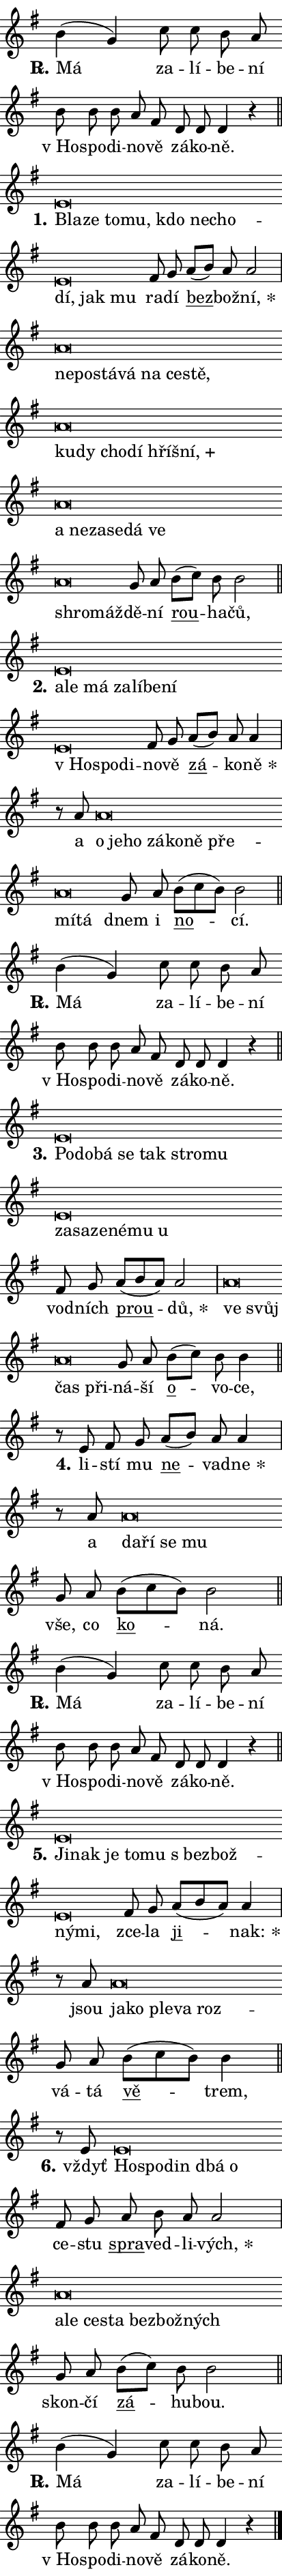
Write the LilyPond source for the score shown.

\version "2.22.1"
\header { tagline = "" }
\paper {
  indent = 0\cm
  top-margin = 0\cm
  right-margin = 0\cm
  bottom-margin = 0\cm
  left-margin = 0\cm
  paper-width = 7\cm
  page-breaking = #ly:one-page-breaking
  system-system-spacing.basic-distance = #11
  score-system-spacing.basic-distance = #11
  ragged-last = ##f
}


%% Author: Thomas Morley
%% https://lists.gnu.org/archive/html/lilypond-user/2020-05/msg00002.html
#(define (line-position grob)
"Returns position of @var[grob} in current system:
   @code{'start}, if at first time-step
   @code{'end}, if at last time-step
   @code{'middle} otherwise
"
  (let* ((col (ly:item-get-column grob))
         (ln (ly:grob-object col 'left-neighbor))
         (rn (ly:grob-object col 'right-neighbor))
         (col-to-check-left (if (ly:grob? ln) ln col))
         (col-to-check-right (if (ly:grob? rn) rn col))
         (break-dir-left
           (and
             (ly:grob-property col-to-check-left 'non-musical #f)
             (ly:item-break-dir col-to-check-left)))
         (break-dir-right
           (and
             (ly:grob-property col-to-check-right 'non-musical #f)
             (ly:item-break-dir col-to-check-right))))
        (cond ((eqv? 1 break-dir-left) 'start)
              ((eqv? -1 break-dir-right) 'end)
              (else 'middle))))

#(define (tranparent-at-line-position vctor)
  (lambda (grob)
  "Relying on @code{line-position} select the relevant enry from @var{vctor}.
Used to determine transparency,"
    (case (line-position grob)
      ((end) (not (vector-ref vctor 0)))
      ((middle) (not (vector-ref vctor 1)))
      ((start) (not (vector-ref vctor 2))))))

noteHeadBreakVisibility =
#(define-music-function (break-visibility)(vector?)
"Makes @code{NoteHead}s transparent relying on @var{break-visibility}"
#{
  \override NoteHead.transparent =
    #(tranparent-at-line-position break-visibility)
#})

#(define delete-ledgers-for-transparent-note-heads
  (lambda (grob)
    "Reads whether a @code{NoteHead} is transparent.
If so this @code{NoteHead} is removed from @code{'note-heads} from
@var{grob}, which is supposed to be @code{LedgerLineSpanner}.
As a result ledgers are not printed for this @code{NoteHead}"
    (let* ((nhds-array (ly:grob-object grob 'note-heads))
           (nhds-list
             (if (ly:grob-array? nhds-array)
                 (ly:grob-array->list nhds-array)
                 '()))
           ;; Relies on the transparent-property being done before
           ;; Staff.LedgerLineSpanner.after-line-breaking is executed.
           ;; This is fragile ...
           (to-keep
             (remove
               (lambda (nhd)
                 (ly:grob-property nhd 'transparent #f))
               nhds-list)))
      ;; TODO find a better method to iterate over grob-arrays, similiar
      ;; to filter/remove etc for lists
      ;; For now rebuilt from scratch
      (set! (ly:grob-object grob 'note-heads)  '())
      (for-each
        (lambda (nhd)
          (ly:pointer-group-interface::add-grob grob 'note-heads nhd))
        to-keep))))

hideNotes = {
  \noteHeadBreakVisibility #begin-of-line-visible
}
unHideNotes = {
  \noteHeadBreakVisibility #all-visible
}

% work-around for resetting accidentals
% https://lilypond.org/doc/v2.23/Documentation/notation/displaying-rhythms#unmetered-music
cadenzaMeasure = {
  \cadenzaOff
  \partial 1024 s1024
  \cadenzaOn
}

#(define-markup-command (accent layout props text) (markup?)
  "Underline accented syllable"
  (interpret-markup layout props
    #{\markup \override #'(offset . 4.3) \underline { #text }#}))

responsum = \markup \concat {
  "R" \hspace #-1.05 \path #0.1 #'((moveto 0 0.07) (lineto 0.9 0.8)) \hspace #0.05 "."
}

\layout {
    \context {
        \Staff
        \remove "Time_signature_engraver"
        \override LedgerLineSpanner.after-line-breaking = #delete-ledgers-for-transparent-note-heads
    }
    \context {
        \Voice {
            \override NoteHead.output-attributes = #'((class . "notehead"))
            \override Hairpin.height = #0.55
        }
    }
    \context {
        \Lyrics {
            \override StanzaNumber.output-attributes = #'((class . "stanzanumber"))
            \override LyricSpace.minimum-distance = #0.9
            \override LyricText.font-name = #"TeX Gyre Schola"
            \override LyricText.font-size = 1
            \override StanzaNumber.font-name = #"TeX Gyre Schola Bold"
            \override StanzaNumber.font-size = 1
        }
    }
}

% magnetic-lyrics.ily
%
%   written by
%     Jean Abou Samra <jean@abou-samra.fr>
%     Werner Lemberg <wl@gnu.org>
%
%   adapted by
%     Jiri Hon <jiri.hon@gmail.com>
%
% Version 2022-Apr-15

% https://www.mail-archive.com/lilypond-user@gnu.org/msg149350.html

#(define (Left_hyphen_pointer_engraver context)
   "Collect syllable-hyphen-syllable occurrences in lyrics and store
them in properties.  This engraver only looks to the left.  For
example, if the lyrics input is @code{foo -- bar}, it does the
following.

@itemize @bullet
@item
Set the @code{text} property of the @code{LyricHyphen} grob between
@q{foo} and @q{bar} to @code{foo}.

@item
Set the @code{left-hyphen} property of the @code{LyricText} grob with
text @q{foo} to the @code{LyricHyphen} grob between @q{foo} and
@q{bar}.
@end itemize

Use this auxiliary engraver in combination with the
@code{lyric-@/text::@/apply-@/magnetic-@/offset!} hook."
   (let ((hyphen #f)
         (text #f))
     (make-engraver
      (acknowledgers
       ((lyric-syllable-interface engraver grob source-engraver)
        (set! text grob)))
      (end-acknowledgers
       ((lyric-hyphen-interface engraver grob source-engraver)
        ;(when (not (grob::has-interface grob 'lyric-space-interface))
          (set! hyphen grob)));)
      ((stop-translation-timestep engraver)
       (when (and text hyphen)
         (ly:grob-set-object! text 'left-hyphen hyphen))
       (set! text #f)
       (set! hyphen #f)))))

#(define (lyric-text::apply-magnetic-offset! grob)
   "If the space between two syllables is less than the value in
property @code{LyricText@/.details@/.squash-threshold}, move the right
syllable to the left so that it gets concatenated with the left
syllable.

Use this function as a hook for
@code{LyricText@/.after-@/line-@/breaking} if the
@code{Left_@/hyphen_@/pointer_@/engraver} is active."
   (let ((hyphen (ly:grob-object grob 'left-hyphen #f)))
     (when hyphen
       (let ((left-text (ly:spanner-bound hyphen LEFT)))
         (when (grob::has-interface left-text 'lyric-syllable-interface)
           (let* ((common (ly:grob-common-refpoint grob left-text X))
                  (this-x-ext (ly:grob-extent grob common X))
                  (left-x-ext
                   (begin
                     ;; Trigger magnetism for left-text.
                     (ly:grob-property left-text 'after-line-breaking)
                     (ly:grob-extent left-text common X)))
                  ;; `delta` is the gap width between two syllables.
                  (delta (- (interval-start this-x-ext)
                            (interval-end left-x-ext)))
                  (details (ly:grob-property grob 'details))
                  (threshold (assoc-get 'squash-threshold details 0.2)))
             (when (< delta threshold)
               (let* (;; We have to manipulate the input text so that
                      ;; ligatures crossing syllable boundaries are not
                      ;; disabled.  For languages based on the Latin
                      ;; script this is essentially a beautification.
                      ;; However, for non-Western scripts it can be a
                      ;; necessity.
                      (lt (ly:grob-property left-text 'text))
                      (rt (ly:grob-property grob 'text))
                      (is-space (grob::has-interface hyphen 'lyric-space-interface))
                      (space (if is-space " " ""))
                      (space-markup (grob-interpret-markup grob " "))
                      (space-size (interval-length (ly:stencil-extent space-markup X)))
                      (extra-delta (if is-space space-size 0))
                      ;; Append new syllable.
                      (ltrt-space (if (and (string? lt) (string? rt))
                                (string-append lt space rt)
                                (make-concat-markup (list lt space rt))))
                      ;; Right-align `ltrt` to the right side.
                      (ltrt-space-markup (grob-interpret-markup
                               grob
                               (make-translate-markup
                                (cons (interval-length this-x-ext) 0)
                                (make-right-align-markup ltrt-space)))))
                 (begin
                   ;; Don't print `left-text`.
                   (ly:grob-set-property! left-text 'stencil #f)
                   ;; Set text and stencil (which holds all collected
                   ;; syllables so far) and shift it to the left.
                   (ly:grob-set-property! grob 'text ltrt-space)
                   (ly:grob-set-property! grob 'stencil ltrt-space-markup)
                   (ly:grob-translate-axis! grob (- (- delta extra-delta)) X))))))))))


#(define (lyric-hyphen::displace-bounds-first grob)
   ;; Make very sure this callback isn't triggered too early.
   (let ((left (ly:spanner-bound grob LEFT))
         (right (ly:spanner-bound grob RIGHT)))
     (ly:grob-property left 'after-line-breaking)
     (ly:grob-property right 'after-line-breaking)
     (ly:lyric-hyphen::print grob)))

squashThreshold = #0.4

\layout {
  \context {
    \Lyrics
    \consists #Left_hyphen_pointer_engraver
    \override LyricText.after-line-breaking =
      #lyric-text::apply-magnetic-offset!
    \override LyricHyphen.stencil = #lyric-hyphen::displace-bounds-first
    \override LyricText.details.squash-threshold = \squashThreshold
    \override LyricHyphen.minimum-distance = 0
    \override LyricHyphen.minimum-length = \squashThreshold
  }
}

squash = \override LyricText.details.squash-threshold = 9999
unSquash = \override LyricText.details.squash-threshold = \squashThreshold

left = \override LyricText.self-alignment-X = #LEFT
unLeft = \revert LyricText.self-alignment-X

starOffset = #(lambda (grob) 
                (let ((x_offset (ly:self-alignment-interface::aligned-on-x-parent grob)))
                  (if (= x_offset 0) 0 (+ x_offset 1.2))))

star = #(define-music-function (syllable)(string?)
"Append star separator at the end of a syllable"
#{
  \once \override LyricText.X-offset = #starOffset
  \lyricmode { \markup {
    #syllable
    \override #'((font-name . "TeX Gyre Schola Bold")) \hspace #0.2 \lower #0.65 \larger "*"
  } }
#})

starAccent = #(define-music-function (syllable)(string?)
"Append star separator at the end of a syllable and make accent"
#{
  \once \override LyricText.X-offset = #starOffset
  \lyricmode { \markup {
    \accent #syllable
    \override #'((font-name . "TeX Gyre Schola Bold")) \hspace #0.2 \lower #0.65 \larger "*"
  } }
#})

breath = #(define-music-function (syllable)(string?)
"Append breathing indicator at the end of a syllable"
#{
  \lyricmode { \markup { #syllable "+" } }
#})

optionalBreath = #(define-music-function (syllable)(string?)
"Append optional breathing indicator at the end of a syllable"
#{
  \lyricmode { \markup { #syllable "(+)" } }
#})


\score {
    <<
        \new Voice = "melody" { \cadenzaOn \key g \major \relative { b'4( g) c8 c b a \bar "" b b b a fis \bar "" d d d4 r \cadenzaMeasure \bar "||" \break }
\relative { e'\breve*1/16 \hideNotes \breve*1/16 \bar "" \breve*1/16 \bar "" \breve*1/16 \bar "" \breve*1/16 \bar "" \breve*1/16 \bar "" \breve*1/16 \bar "" \breve*1/16 \bar "" \breve*1/16 \breve*1/16 \bar "" \unHideNotes fis8 g \bar "" a[( b)] a a2 \cadenzaMeasure \bar "|" a\breve*1/16 \hideNotes \breve*1/16 \bar "" \breve*1/16 \bar "" \breve*1/16 \bar "" \breve*1/16 \bar "" \breve*1/16 \bar "" \breve*1/16 \bar "" \breve*1/16 \bar "" \breve*1/16 \bar "" \breve*1/16 \bar "" \breve*1/16 \bar "" \breve*1/16 \bar "" \breve*1/16 \bar "" \breve*1/16 \bar "" \breve*1/16 \bar "" \breve*1/16 \bar "" \breve*1/16 \bar "" \breve*1/16 \bar "" \breve*1/16 \bar "" \breve*1/16 \breve*1/16 \bar "" \unHideNotes g8 a \bar "" b[( c)] b b2 \cadenzaMeasure \bar "||" \break }
\relative { e'\breve*1/16 \hideNotes \breve*1/16 \bar "" \breve*1/16 \bar "" \breve*1/16 \bar "" \breve*1/16 \bar "" \breve*1/16 \bar "" \breve*1/16 \bar "" \breve*1/16 \bar "" \breve*1/16 \breve*1/16 \bar "" \unHideNotes fis8 g \bar "" a[( b)] a a4 \cadenzaMeasure \bar "|" r8 a8 a\breve*1/16 \hideNotes \breve*1/16 \bar "" \breve*1/16 \bar "" \breve*1/16 \bar "" \breve*1/16 \bar "" \breve*1/16 \bar "" \breve*1/16 \bar "" \breve*1/16 \breve*1/16 \bar "" \unHideNotes g8 a \bar "" b[( c b)] b2 \cadenzaMeasure \bar "||" \break }
\relative { b'4( g) c8 c b a \bar "" b b b a fis \bar "" d d d4 r \cadenzaMeasure \bar "||" \break }
\relative { e'\breve*1/16 \hideNotes \breve*1/16 \bar "" \breve*1/16 \bar "" \breve*1/16 \bar "" \breve*1/16 \bar "" \breve*1/16 \bar "" \breve*1/16 \bar "" \breve*1/16 \bar "" \breve*1/16 \bar "" \breve*1/16 \bar "" \breve*1/16 \bar "" \breve*1/16 \breve*1/16 \bar "" \unHideNotes fis8 g \bar "" a[( b a)] a2 \cadenzaMeasure \bar "|" a\breve*1/16 \hideNotes \breve*1/16 \bar "" \breve*1/16 \breve*1/16 \bar "" \unHideNotes g8 a \bar "" b[( c)] b b4 \cadenzaMeasure \bar "||" \break }
\relative { r8 e' fis8 g \bar "" a[( b)] a a4 \cadenzaMeasure \bar "|" r8 a8 a\breve*1/16 \hideNotes \breve*1/16 \bar "" \breve*1/16 \breve*1/16 \bar "" \unHideNotes g8 a \bar "" b[( c b)] b2 \cadenzaMeasure \bar "||" \break }
\relative { b'4( g) c8 c b a \bar "" b b b a fis \bar "" d d d4 r \cadenzaMeasure \bar "||" \break }
\relative { e'\breve*1/16 \hideNotes \breve*1/16 \bar "" \breve*1/16 \bar "" \breve*1/16 \bar "" \breve*1/16 \bar "" \breve*1/16 \bar "" \breve*1/16 \bar "" \breve*1/16 \breve*1/16 \bar "" \unHideNotes fis8 g \bar "" a[( b a)] a4 \cadenzaMeasure \bar "|" r8 a8 a\breve*1/16 \hideNotes \breve*1/16 \bar "" \breve*1/16 \bar "" \breve*1/16 \breve*1/16 \bar "" \unHideNotes g8 a \bar "" b[( c b)] b4 \cadenzaMeasure \bar "||" \break }
\relative { r8 e'8 e\breve*1/16 \hideNotes \breve*1/16 \bar "" \breve*1/16 \bar "" \breve*1/16 \breve*1/16 \bar "" \unHideNotes fis8 g \bar "" a b a a2 \cadenzaMeasure \bar "|" a\breve*1/16 \hideNotes \breve*1/16 \bar "" \breve*1/16 \bar "" \breve*1/16 \bar "" \breve*1/16 \bar "" \breve*1/16 \breve*1/16 \bar "" \unHideNotes g8 a \bar "" b[( c)] b b2 \cadenzaMeasure \bar "||" \break }
\relative { b'4( g) c8 c b a \bar "" b b b a fis \bar "" d d d4 r \cadenzaMeasure \bar "||" \break } \bar "|." }
        \new Lyrics \lyricsto "melody" { \lyricmode { \set stanza = \responsum
Má za -- lí -- be -- ní "v Ho" -- spo -- di -- no -- vě zá -- ko -- ně.
\set stanza = "1."
\left Bla -- \squash ze to -- mu, kdo ne -- cho -- dí, jak mu \unLeft \unSquash ra -- dí \markup \accent bez -- bož -- \star ní, \left ne -- \squash po -- stá -- vá na ce -- stě, ku -- dy cho -- dí hří -- \breath "šní," a ne -- za -- se -- dá ve shro -- máž -- \unLeft \unSquash dě -- ní \markup \accent rou -- ha -- čů,
\set stanza = "2."
\left a -- \squash le má za -- lí -- be -- ní "v Ho" -- spo -- di -- \unLeft \unSquash no -- vě \markup \accent zá -- ko -- \star ně a \left o \squash je -- ho zá -- ko -- ně pře -- mí -- tá \unLeft \unSquash dnem i \markup \accent no -- cí.
\set stanza = \responsum
Má za -- lí -- be -- ní "v Ho" -- spo -- di -- no -- vě zá -- ko -- ně.
\set stanza = "3."
\left Po -- \squash do -- bá se tak stro -- mu za -- sa -- ze -- né -- mu u \unLeft \unSquash vod -- ních \markup \accent prou -- \star dů, \left ve \squash svůj čas při -- \unLeft \unSquash ná -- ší \markup \accent o -- vo -- ce,
\set stanza = "4."
li -- stí mu \markup \accent ne -- vad -- \star ne a \left da -- \squash ří se mu \unLeft \unSquash vše, co \markup \accent ko -- ná.
\set stanza = \responsum
Má za -- lí -- be -- ní "v Ho" -- spo -- di -- no -- vě zá -- ko -- ně.
\set stanza = "5."
\left Ji -- \squash nak je to -- mu "s bez" -- bož -- ný -- mi, \unLeft \unSquash zce -- la \markup \accent ji -- \star nak: jsou \left ja -- \squash ko ple -- va roz -- \unLeft \unSquash vá -- tá \markup \accent vě -- trem,
\set stanza = "6."
vždyť \left Ho -- \squash spo -- din dbá o \unLeft \unSquash ce -- stu \markup \accent spra -- ved -- li -- \star vých, \left a -- \squash le ce -- sta bez -- bož -- ných \unLeft \unSquash skon -- čí \markup \accent zá -- hu -- bou.
\set stanza = \responsum
Má za -- lí -- be -- ní "v Ho" -- spo -- di -- no -- vě zá -- ko -- ně. } }
    >>
    \layout {}
}
